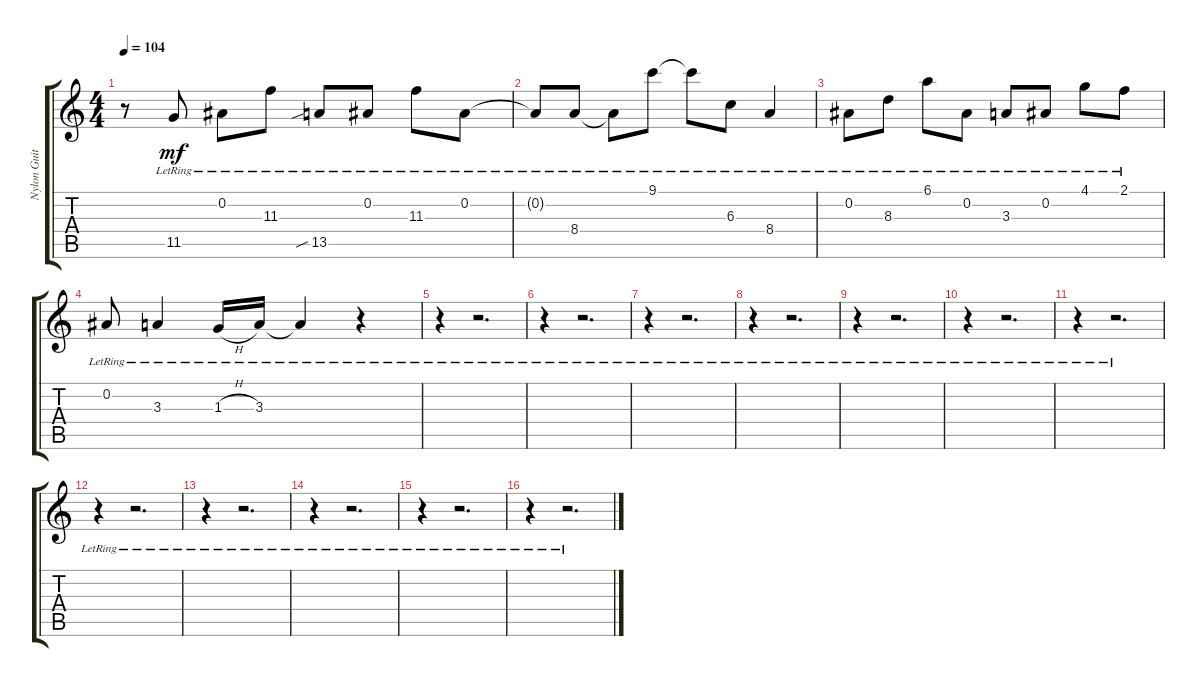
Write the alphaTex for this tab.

\track ("Nylon Guitar" "Nylon Guit") {instrument acousticguitarsteel}
\staff {score tabs}
\tuning (Eb4 Bb3 Gb3 Db3 Ab2 Eb2) {hide}
\ts (4 4)
\tempo 104
\clef g2
\ks c
r.8{dy mf instrument acousticguitarsteel} 11.5{lr}.8 0.2{lr}.8 11.3{lr}.8 13.5{sib lr}.8 0.2{lr}.8 11.3{lr}.8 0.2{lr}.8 |
0.2{lr t}.8 8.4{lr}.8 8.4{lr t}.8 9.1{lr}.8 9.1{lr t}.8 6.3{lr}.8 8.4{lr}.4 |
0.2{lr}.8 8.3{lr}.8 6.1{lr}.8 0.2{lr}.8 3.3{lr}.8 0.2{lr}.8 4.1{lr}.8 2.1{lr}.8 |
0.2{lr}.8 3.3{lr}.4 1.3{h lr}.16 3.3{lr}.16 3.3{lr t}.4 r.4 |
r.4 r.2{d} |
r.4 r.2{d} |
r.4 r.2{d} |
r.4 r.2{d} |
r.4 r.2{d} |
r.4 r.2{d} |
r.4 r.2{d} |
r.4 r.2{d} |
r.4 r.2{d} |
r.4 r.2{d} |
r.4 r.2{d} |
r.4 r.2{d}
